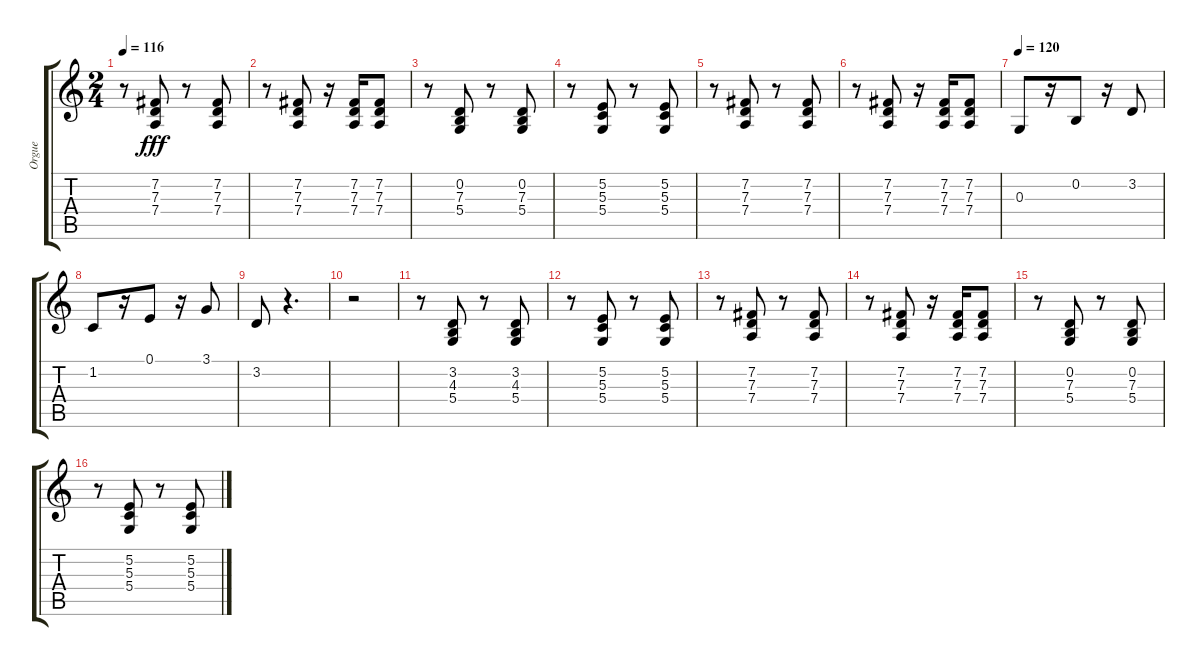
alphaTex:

\track ("Orgue" "Orgue") {instrument rockorgan}
\staff {score tabs}
\tuning (E4 B3 G3 D3 A2 E2) {hide}
\ts (2 4)
\tempo 116
\clef g2
\ks c
r.8{dy fff} (7.2 7.3 7.4).8 r.8 (7.2 7.3 7.4).8 |
r.8 (7.2 7.3 7.4).8 r.16 (7.2 7.3 7.4).16 (7.2 7.3 7.4).8 |
r.8 (0.2 7.3 5.4).8 r.8 (0.2 7.3 5.4).8 |
r.8 (5.2 5.3 5.4).8 r.8 (5.2 5.3 5.4).8 |
r.8 (7.2 7.3 7.4).8 r.8 (7.2 7.3 7.4).8 |
r.8 (7.2 7.3 7.4).8 r.16 (7.2 7.3 7.4).16 (7.2 7.3 7.4).8 |
\tempo 120
0.3.8 r.16 0.2.8 r.16 3.2.8 |
1.2.8 r.16 0.1.8 r.16 3.1.8 |
3.2.8 r.4{d} |
r.2 |
r.8 (3.2 4.3 5.4).8 r.8 (3.2 4.3 5.4).8 |
r.8 (5.2 5.3 5.4).8 r.8 (5.2 5.3 5.4).8 |
r.8 (7.2 7.3 7.4).8 r.8 (7.2 7.3 7.4).8 |
r.8 (7.2 7.3 7.4).8 r.16 (7.2 7.3 7.4).16 (7.2 7.3 7.4).8 |
r.8 (0.2 7.3 5.4).8 r.8 (0.2 7.3 5.4).8 |
r.8 (5.2 5.3 5.4).8 r.8 (5.2 5.3 5.4).8
